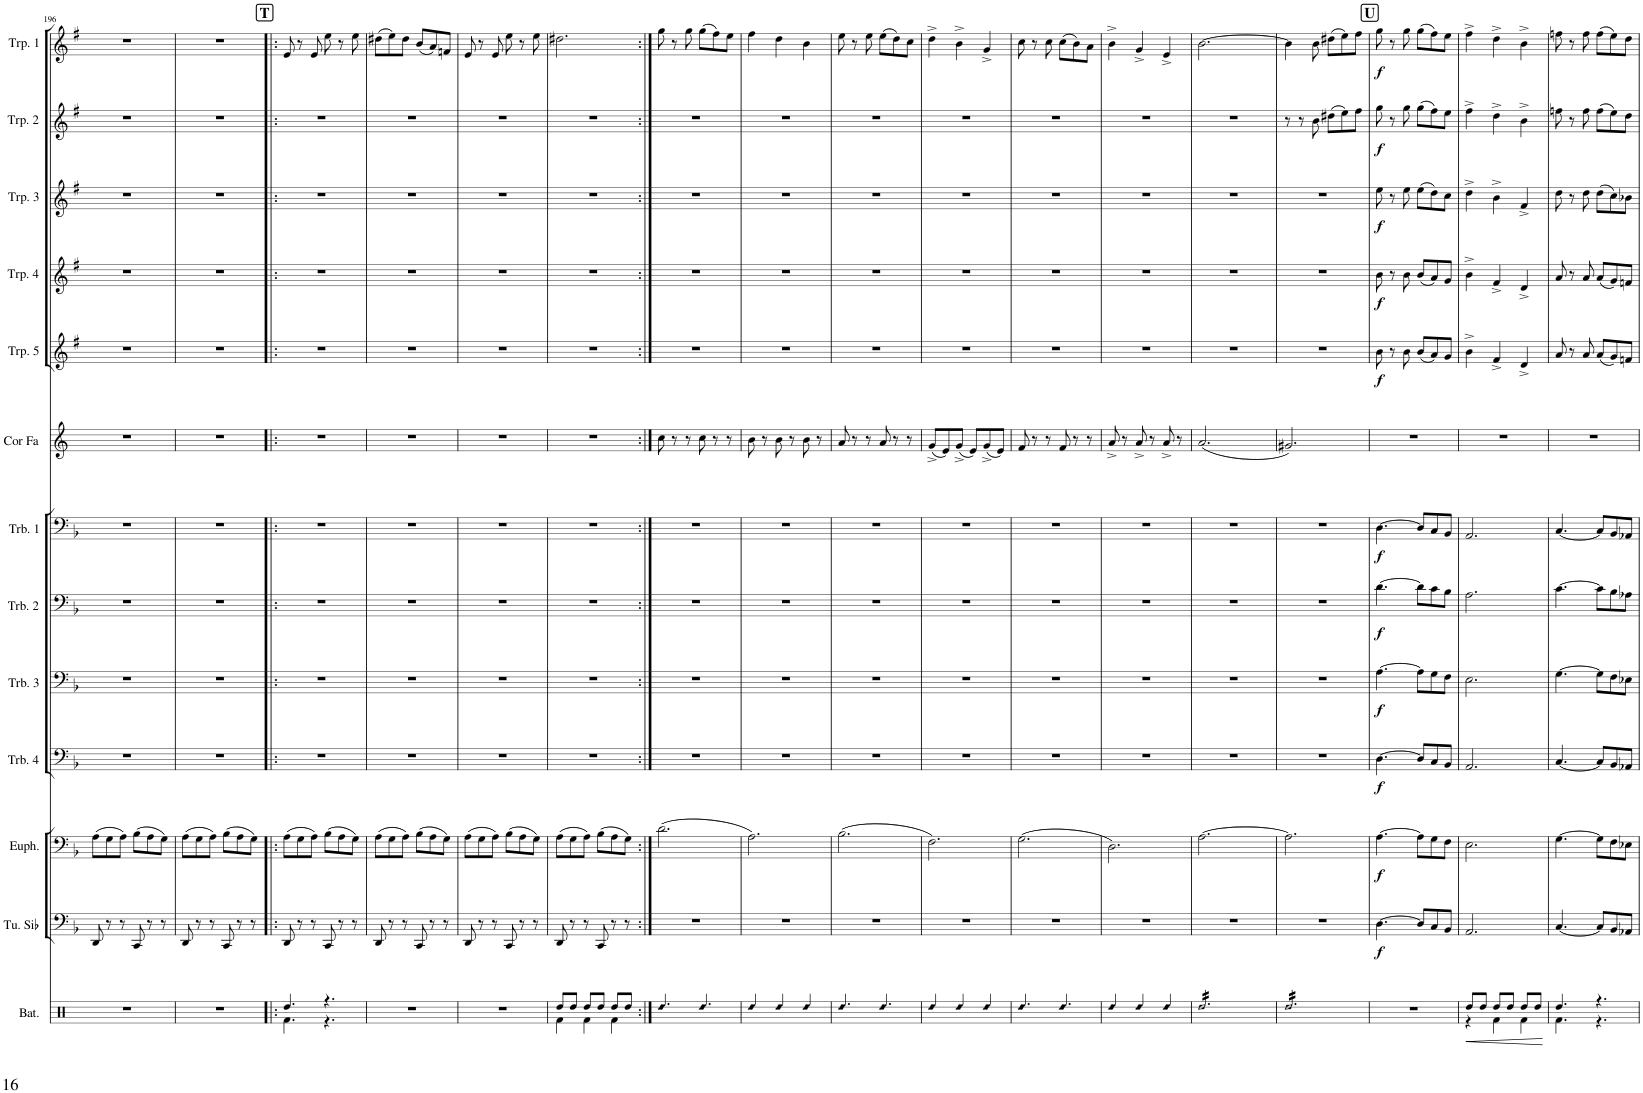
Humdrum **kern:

**kern	**kern	**dynam	**kern	**dynam	**kern	**dynam	**kern	**dynam	**kern	**dynam	**kern	**dynam	**kern	**kern	**dynam	**kern	**dynam	**kern	**dynam	**kern	**dynam	**kern	**dynam
*part13	*part12	*part12	*part11	*part11	*part10	*part10	*part9	*part9	*part8	*part8	*part7	*part7	*part6	*part5	*part5	*part4	*part4	*part3	*part3	*part2	*part2	*part1	*part1
*staff13	*staff12	*staff12	*staff11	*staff11	*staff10	*staff10	*staff9	*staff9	*staff8	*staff8	*staff7	*staff7	*staff6	*staff5	*staff5	*staff4	*staff4	*staff3	*staff3	*staff2	*staff2	*staff1	*staff1
*I"Batterie	*I"Tuba en Sib	*	*I"Euphonium	*	*I"Trombone 4	*	*I"Trombone 3	*	*I"Trombone 2	*	*I"Trombone 1	*	*I"Cor en Fa	*I"Trompette 5	*	*I"Trompette 4	*	*I"Trompette 3	*	*I"Trompette 2	*	*I"Trompette 1	*
*I'Bat.	*I'Tu. Sib	*	*I'Euph.	*	*I'Trb. 4	*	*I'Trb. 3	*	*I'Trb. 2	*	*I'Trb. 1	*	*I'Cor Fa	*I'Trp. 5	*	*I'Trp. 4	*	*I'Trp. 3	*	*I'Trp. 2	*	*I'Trp. 1	*
!!LO:PB:g=z
*clefX	*clefF4	*	*clefF4	*	*clefF4	*	*clefF4	*	*clefF4	*	*clefF4	*	*clefG2	*clefG2	*	*clefG2	*	*clefG2	*	*clefG2	*	*clefG2	*
*	*	*	*	*	*	*	*	*	*	*	*	*	*Trd4c7	*Trd1c2	*	*Trd1c2	*	*Trd1c2	*	*Trd1c2	*	*Trd1c2	*
*k[]	*k[b-]	*	*k[b-]	*	*k[b-]	*	*k[b-]	*	*k[b-]	*	*k[b-]	*	*k[]	*k[f#]	*	*k[f#]	*	*k[f#]	*	*k[f#]	*	*k[f#]	*
*M6/8	*M6/8	*	*M6/8	*	*M6/8	*	*M6/8	*	*M6/8	*	*M6/8	*	*M6/8	*M6/8	*	*M6/8	*	*M6/8	*	*M6/8	*	*M6/8	*
=196	=196	=196	=196	=196	=196	=196	=196	=196	=196	=196	=196	=196	=196	=196	=196	=196	=196	=196	=196	=196	=196	=196	=196
2.r	8DD/	.	(8A\L	.	2.r	.	2.r	.	2.r	.	2.r	.	2.r	2.r	.	2.r	.	2.r	.	2.r	.	2.r	.
.	8r	.	8G\	.	.	.	.	.	.	.	.	.	.	.	.	.	.	.	.	.	.	.	.
.	8r	.	8A\J)	.	.	.	.	.	.	.	.	.	.	.	.	.	.	.	.	.	.	.	.
.	8CC/	.	(8B-\L	.	.	.	.	.	.	.	.	.	.	.	.	.	.	.	.	.	.	.	.
.	8r	.	8A\	.	.	.	.	.	.	.	.	.	.	.	.	.	.	.	.	.	.	.	.
.	8r	.	8G\J)	.	.	.	.	.	.	.	.	.	.	.	.	.	.	.	.	.	.	.	.
=197	=197	=197	=197	=197	=197	=197	=197	=197	=197	=197	=197	=197	=197	=197	=197	=197	=197	=197	=197	=197	=197	=197	=197
2.r	8DD/	.	(8A\L	.	2.r	.	2.r	.	2.r	.	2.r	.	2.r	2.r	.	2.r	.	2.r	.	2.r	.	2.r	.
.	8r	.	8G\	.	.	.	.	.	.	.	.	.	.	.	.	.	.	.	.	.	.	.	.
.	8r	.	8A\J)	.	.	.	.	.	.	.	.	.	.	.	.	.	.	.	.	.	.	.	.
.	8CC/	.	(8B-\L	.	.	.	.	.	.	.	.	.	.	.	.	.	.	.	.	.	.	.	.
.	8r	.	8A\	.	.	.	.	.	.	.	.	.	.	.	.	.	.	.	.	.	.	.	.
.	8r	.	8G\J)	.	.	.	.	.	.	.	.	.	.	.	.	.	.	.	.	.	.	.	.
!!LO:REH:place=s1:a:B:cj:fs=14:t=T
=198!|:	=198!|:	=198!|:	=198!|:	=198!|:	=198!|:	=198!|:	=198!|:	=198!|:	=198!|:	=198!|:	=198!|:	=198!|:	=198!|:	=198!|:	=198!|:	=198!|:	=198!|:	=198!|:	=198!|:	=198!|:	=198!|:	=198!|:	=198!|:
*^	*	*	*	*	*	*	*	*	*	*	*	*	*	*	*	*	*	*	*	*	*	*	*
4.Rdd/	4.Rf\	8DD/	.	(8A\L	.	2.r	.	2.r	.	2.r	.	2.r	.	2.r	2.r	.	2.r	.	2.r	.	2.r	.	8e/	.
.	.	8r	.	8G\	.	.	.	.	.	.	.	.	.	.	.	.	.	.	.	.	.	.	8r	.
.	.	8r	.	8A\J)	.	.	.	.	.	.	.	.	.	.	.	.	.	.	.	.	.	.	8e/	.
4.r	4.r	8CC/	.	(8B-\L	.	.	.	.	.	.	.	.	.	.	.	.	.	.	.	.	.	.	8ee\	.
.	.	8r	.	8A\	.	.	.	.	.	.	.	.	.	.	.	.	.	.	.	.	.	.	8r	.
.	.	8r	.	8G\J)	.	.	.	.	.	.	.	.	.	.	.	.	.	.	.	.	.	.	8ee\	.
*v	*v	*	*	*	*	*	*	*	*	*	*	*	*	*	*	*	*	*	*	*	*	*	*	*
=199	=199	=199	=199	=199	=199	=199	=199	=199	=199	=199	=199	=199	=199	=199	=199	=199	=199	=199	=199	=199	=199	=199	=199
2.r	8DD/	.	(8A\L	.	2.r	.	2.r	.	2.r	.	2.r	.	2.r	2.r	.	2.r	.	2.r	.	2.r	.	(8dd#X\L	.
.	8r	.	8G\	.	.	.	.	.	.	.	.	.	.	.	.	.	.	.	.	.	.	8ee\)	.
.	8r	.	8A\J)	.	.	.	.	.	.	.	.	.	.	.	.	.	.	.	.	.	.	8dd#\J	.
.	8CC/	.	(8B-\L	.	.	.	.	.	.	.	.	.	.	.	.	.	.	.	.	.	.	(8b/L	.
.	8r	.	8A\	.	.	.	.	.	.	.	.	.	.	.	.	.	.	.	.	.	.	8a/)	.
.	8r	.	8G\J)	.	.	.	.	.	.	.	.	.	.	.	.	.	.	.	.	.	.	8fn/J	.
=200	=200	=200	=200	=200	=200	=200	=200	=200	=200	=200	=200	=200	=200	=200	=200	=200	=200	=200	=200	=200	=200	=200	=200
2.r	8DD/	.	(8A\L	.	2.r	.	2.r	.	2.r	.	2.r	.	2.r	2.r	.	2.r	.	2.r	.	2.r	.	8e/	.
.	8r	.	8G\	.	.	.	.	.	.	.	.	.	.	.	.	.	.	.	.	.	.	8r	.
.	8r	.	8A\J)	.	.	.	.	.	.	.	.	.	.	.	.	.	.	.	.	.	.	8e/	.
.	8CC/	.	(8B-\L	.	.	.	.	.	.	.	.	.	.	.	.	.	.	.	.	.	.	8ee\	.
.	8r	.	8A\	.	.	.	.	.	.	.	.	.	.	.	.	.	.	.	.	.	.	8r	.
.	8r	.	8G\J)	.	.	.	.	.	.	.	.	.	.	.	.	.	.	.	.	.	.	8ee\	.
=201	=201	=201	=201	=201	=201	=201	=201	=201	=201	=201	=201	=201	=201	=201	=201	=201	=201	=201	=201	=201	=201	=201	=201
*^	*	*	*	*	*	*	*	*	*	*	*	*	*	*	*	*	*	*	*	*	*	*	*
8Rdd/L	4Rf\	8DD/	.	(8A\L	.	2.r	.	2.r	.	2.r	.	2.r	.	2.r	2.r	.	2.r	.	2.r	.	2.r	.	2.dd#X\	.
8Rdd/J	.	8r	.	8G\	.	.	.	.	.	.	.	.	.	.	.	.	.	.	.	.	.	.	.	.
8Rdd/L	4Rf\	8r	.	8A\J)	.	.	.	.	.	.	.	.	.	.	.	.	.	.	.	.	.	.	.	.
8Rdd/J	.	8CC/	.	(8B-\L	.	.	.	.	.	.	.	.	.	.	.	.	.	.	.	.	.	.	.	.
8Rdd/L	4Rf\	8r	.	8A\	.	.	.	.	.	.	.	.	.	.	.	.	.	.	.	.	.	.	.	.
8Rdd/J	.	8r	.	8G\J)	.	.	.	.	.	.	.	.	.	.	.	.	.	.	.	.	.	.	.	.
*v	*v	*	*	*	*	*	*	*	*	*	*	*	*	*	*	*	*	*	*	*	*	*	*	*
=202:|!	=202:|!	=202:|!	=202:|!	=202:|!	=202:|!	=202:|!	=202:|!	=202:|!	=202:|!	=202:|!	=202:|!	=202:|!	=202:|!	=202:|!	=202:|!	=202:|!	=202:|!	=202:|!	=202:|!	=202:|!	=202:|!	=202:|!	=202:|!
!LO:N:head=diamond	!	!	!	!	!	!	!	!	!	!	!	!	!	!	!	!	!	!	!	!	!	!	!
4.Rdd/	2.r	.	(2.d\	.	2.r	.	2.r	.	2.r	.	2.r	.	8cc\	2.r	.	2.r	.	2.r	.	2.r	.	8gg\	.
.	.	.	.	.	.	.	.	.	.	.	.	.	8r	.	.	.	.	.	.	.	.	8r	.
.	.	.	.	.	.	.	.	.	.	.	.	.	8r	.	.	.	.	.	.	.	.	8gg\	.
!LO:N:head=diamond	!	!	!	!	!	!	!	!	!	!	!	!	!	!	!	!	!	!	!	!	!	!	!
4.Rdd/	.	.	.	.	.	.	.	.	.	.	.	.	8cc\	.	.	.	.	.	.	.	.	(8gg\L	.
.	.	.	.	.	.	.	.	.	.	.	.	.	8r	.	.	.	.	.	.	.	.	8ff#\)	.
.	.	.	.	.	.	.	.	.	.	.	.	.	8r	.	.	.	.	.	.	.	.	8ee\J	.
=203	=203	=203	=203	=203	=203	=203	=203	=203	=203	=203	=203	=203	=203	=203	=203	=203	=203	=203	=203	=203	=203	=203	=203
!LO:N:head=diamond	!	!	!	!	!	!	!	!	!	!	!	!	!	!	!	!	!	!	!	!	!	!	!
4Rdd/	2.r	.	2.A\)	.	2.r	.	2.r	.	2.r	.	2.r	.	8b\	2.r	.	2.r	.	2.r	.	2.r	.	4ff#\	.
.	.	.	.	.	.	.	.	.	.	.	.	.	8r	.	.	.	.	.	.	.	.	.	.
!LO:N:head=diamond	!	!	!	!	!	!	!	!	!	!	!	!	!	!	!	!	!	!	!	!	!	!	!
4Rdd/	.	.	.	.	.	.	.	.	.	.	.	.	8b\	.	.	.	.	.	.	.	.	4dd\	.
.	.	.	.	.	.	.	.	.	.	.	.	.	8r	.	.	.	.	.	.	.	.	.	.
!LO:N:head=diamond	!	!	!	!	!	!	!	!	!	!	!	!	!	!	!	!	!	!	!	!	!	!	!
4Rdd/	.	.	.	.	.	.	.	.	.	.	.	.	8b\	.	.	.	.	.	.	.	.	4b\	.
.	.	.	.	.	.	.	.	.	.	.	.	.	8r	.	.	.	.	.	.	.	.	.	.
=204	=204	=204	=204	=204	=204	=204	=204	=204	=204	=204	=204	=204	=204	=204	=204	=204	=204	=204	=204	=204	=204	=204	=204
!LO:N:head=diamond	!	!	!	!	!	!	!	!	!	!	!	!	!	!	!	!	!	!	!	!	!	!	!
4.Rdd/	2.r	.	(2.B-\	.	2.r	.	2.r	.	2.r	.	2.r	.	8a/	2.r	.	2.r	.	2.r	.	2.r	.	8ee\	.
.	.	.	.	.	.	.	.	.	.	.	.	.	8r	.	.	.	.	.	.	.	.	8r	.
.	.	.	.	.	.	.	.	.	.	.	.	.	8r	.	.	.	.	.	.	.	.	8ee\	.
!LO:N:head=diamond	!	!	!	!	!	!	!	!	!	!	!	!	!	!	!	!	!	!	!	!	!	!	!
4.Rdd/	.	.	.	.	.	.	.	.	.	.	.	.	8a/	.	.	.	.	.	.	.	.	(8ee\L	.
.	.	.	.	.	.	.	.	.	.	.	.	.	8r	.	.	.	.	.	.	.	.	8dd\)	.
.	.	.	.	.	.	.	.	.	.	.	.	.	8r	.	.	.	.	.	.	.	.	8cc\J	.
=205	=205	=205	=205	=205	=205	=205	=205	=205	=205	=205	=205	=205	=205	=205	=205	=205	=205	=205	=205	=205	=205	=205	=205
!LO:N:head=diamond	!	!	!	!	!	!	!	!	!	!	!	!	!	!	!	!	!	!	!	!	!	!	!
4Rdd/	2.r	.	2.F\)	.	2.r	.	2.r	.	2.r	.	2.r	.	(8g^/L	2.r	.	2.r	.	2.r	.	2.r	.	4dd^\	.
.	.	.	.	.	.	.	.	.	.	.	.	.	8e/)	.	.	.	.	.	.	.	.	.	.
!LO:N:head=diamond	!	!	!	!	!	!	!	!	!	!	!	!	!	!	!	!	!	!	!	!	!	!	!
4Rdd/	.	.	.	.	.	.	.	.	.	.	.	.	(8g^/J	.	.	.	.	.	.	.	.	4b^\	.
.	.	.	.	.	.	.	.	.	.	.	.	.	8e/L)	.	.	.	.	.	.	.	.	.	.
!LO:N:head=diamond	!	!	!	!	!	!	!	!	!	!	!	!	!	!	!	!	!	!	!	!	!	!	!
4Rdd/	.	.	.	.	.	.	.	.	.	.	.	.	(8g^/	.	.	.	.	.	.	.	.	4g^/	.
.	.	.	.	.	.	.	.	.	.	.	.	.	8e/J)	.	.	.	.	.	.	.	.	.	.
=206	=206	=206	=206	=206	=206	=206	=206	=206	=206	=206	=206	=206	=206	=206	=206	=206	=206	=206	=206	=206	=206	=206	=206
!LO:N:head=diamond	!	!	!	!	!	!	!	!	!	!	!	!	!	!	!	!	!	!	!	!	!	!	!
4.Rdd/	2.r	.	(2.G\	.	2.r	.	2.r	.	2.r	.	2.r	.	8f/	2.r	.	2.r	.	2.r	.	2.r	.	8cc\	.
.	.	.	.	.	.	.	.	.	.	.	.	.	8r	.	.	.	.	.	.	.	.	8r	.
.	.	.	.	.	.	.	.	.	.	.	.	.	8r	.	.	.	.	.	.	.	.	8cc\	.
!LO:N:head=diamond	!	!	!	!	!	!	!	!	!	!	!	!	!	!	!	!	!	!	!	!	!	!	!
4.Rdd/	.	.	.	.	.	.	.	.	.	.	.	.	8f/	.	.	.	.	.	.	.	.	(8cc\L	.
.	.	.	.	.	.	.	.	.	.	.	.	.	8r	.	.	.	.	.	.	.	.	8b\)	.
.	.	.	.	.	.	.	.	.	.	.	.	.	8r	.	.	.	.	.	.	.	.	8a\J	.
=207	=207	=207	=207	=207	=207	=207	=207	=207	=207	=207	=207	=207	=207	=207	=207	=207	=207	=207	=207	=207	=207	=207	=207
!LO:N:head=diamond	!	!	!	!	!	!	!	!	!	!	!	!	!	!	!	!	!	!	!	!	!	!	!
4Rdd/	2.r	.	2.D\)	.	2.r	.	2.r	.	2.r	.	2.r	.	8a^/	2.r	.	2.r	.	2.r	.	2.r	.	4b^\	.
.	.	.	.	.	.	.	.	.	.	.	.	.	8r	.	.	.	.	.	.	.	.	.	.
!LO:N:head=diamond	!	!	!	!	!	!	!	!	!	!	!	!	!	!	!	!	!	!	!	!	!	!	!
4Rdd/	.	.	.	.	.	.	.	.	.	.	.	.	8a^/	.	.	.	.	.	.	.	.	4g^/	.
.	.	.	.	.	.	.	.	.	.	.	.	.	8r	.	.	.	.	.	.	.	.	.	.
!LO:N:head=diamond	!	!	!	!	!	!	!	!	!	!	!	!	!	!	!	!	!	!	!	!	!	!	!
4Rdd/	.	.	.	.	.	.	.	.	.	.	.	.	8a^/	.	.	.	.	.	.	.	.	4e^/	.
.	.	.	.	.	.	.	.	.	.	.	.	.	8r	.	.	.	.	.	.	.	.	.	.
=208	=208	=208	=208	=208	=208	=208	=208	=208	=208	=208	=208	=208	=208	=208	=208	=208	=208	=208	=208	=208	=208	=208	=208
!LO:N:head=diamond	!	!	!	!	!	!	!	!	!	!	!	!	!	!	!	!	!	!	!	!	!	!	!
*tremolo	*	*	*	*	*	*	*	*	*	*	*	*	*	*	*	*	*	*	*	*	*	*	*
16Rdd/LL	2.r	.	[2.A\	.	2.r	.	2.r	.	2.r	.	2.r	.	(2.a/	2.r	.	2.r	.	2.r	.	2.r	.	[2.b\	.
16Rdd/	.	.	.	.	.	.	.	.	.	.	.	.	.	.	.	.	.	.	.	.	.	.	.
16Rdd/	.	.	.	.	.	.	.	.	.	.	.	.	.	.	.	.	.	.	.	.	.	.	.
16Rdd/	.	.	.	.	.	.	.	.	.	.	.	.	.	.	.	.	.	.	.	.	.	.	.
16Rdd/	.	.	.	.	.	.	.	.	.	.	.	.	.	.	.	.	.	.	.	.	.	.	.
16Rdd/	.	.	.	.	.	.	.	.	.	.	.	.	.	.	.	.	.	.	.	.	.	.	.
16Rdd/	.	.	.	.	.	.	.	.	.	.	.	.	.	.	.	.	.	.	.	.	.	.	.
16Rdd/	.	.	.	.	.	.	.	.	.	.	.	.	.	.	.	.	.	.	.	.	.	.	.
16Rdd/	.	.	.	.	.	.	.	.	.	.	.	.	.	.	.	.	.	.	.	.	.	.	.
16Rdd/	.	.	.	.	.	.	.	.	.	.	.	.	.	.	.	.	.	.	.	.	.	.	.
16Rdd/	.	.	.	.	.	.	.	.	.	.	.	.	.	.	.	.	.	.	.	.	.	.	.
16Rdd/JJ	.	.	.	.	.	.	.	.	.	.	.	.	.	.	.	.	.	.	.	.	.	.	.
=209	=209	=209	=209	=209	=209	=209	=209	=209	=209	=209	=209	=209	=209	=209	=209	=209	=209	=209	=209	=209	=209	=209	=209
!LO:N:head=diamond	!	!	!	!	!	!	!	!	!	!	!	!	!	!	!	!	!	!	!	!	!	!	!
16Rdd/LL	2.r	.	2.A\]	.	2.r	.	2.r	.	2.r	.	2.r	.	2.g#X/)	2.r	.	2.r	.	2.r	.	8r	.	4b\]	.
16Rdd/	.	.	.	.	.	.	.	.	.	.	.	.	.	.	.	.	.	.	.	.	.	.	.
16Rdd/	.	.	.	.	.	.	.	.	.	.	.	.	.	.	.	.	.	.	.	8r	.	.	.
16Rdd/	.	.	.	.	.	.	.	.	.	.	.	.	.	.	.	.	.	.	.	.	.	.	.
16Rdd/	.	.	.	.	.	.	.	.	.	.	.	.	.	.	.	.	.	.	.	8b\	.	8b\	.
16Rdd/	.	.	.	.	.	.	.	.	.	.	.	.	.	.	.	.	.	.	.	.	.	.	.
16Rdd/	.	.	.	.	.	.	.	.	.	.	.	.	.	.	.	.	.	.	.	(8dd#X\L	.	(8dd#X\L	.
16Rdd/	.	.	.	.	.	.	.	.	.	.	.	.	.	.	.	.	.	.	.	.	.	.	.
16Rdd/	.	.	.	.	.	.	.	.	.	.	.	.	.	.	.	.	.	.	.	8ee\)	.	8ee\)	.
16Rdd/	.	.	.	.	.	.	.	.	.	.	.	.	.	.	.	.	.	.	.	.	.	.	.
16Rdd/	.	.	.	.	.	.	.	.	.	.	.	.	.	.	.	.	.	.	.	8ff#\J	.	8ff#\J	.
16Rdd/JJ	.	.	.	.	.	.	.	.	.	.	.	.	.	.	.	.	.	.	.	.	.	.	.
*Xtremolo	*	*	*	*	*	*	*	*	*	*	*	*	*	*	*	*	*	*	*	*	*	*	*
!!LO:REH:place=s1:a:B:cj:fs=14:t=U
=210	=210	=210	=210	=210	=210	=210	=210	=210	=210	=210	=210	=210	=210	=210	=210	=210	=210	=210	=210	=210	=210	=210	=210
!	!	!LO:DY:b	!	!LO:DY:b	!	!LO:DY:b	!	!LO:DY:b	!	!LO:DY:b	!	!LO:DY:b	!	!	!LO:DY:b	!	!LO:DY:b	!	!LO:DY:b	!	!LO:DY:b	!	!LO:DY:b
2.r	[4.D\	f	[4.A\	f	[4.D\	f	[4.A\	f	[4.d\	f	[4.D\	f	2.r	8b\	f	8b\	f	8ee\	f	8gg\	f	8gg\	f
.	.	.	.	.	.	.	.	.	.	.	.	.	.	8r	.	8r	.	8r	.	8r	.	8r	.
.	.	.	.	.	.	.	.	.	.	.	.	.	.	8b\	.	8b\	.	8ee\	.	8gg\	.	8gg\	.
.	8D/L]	.	8A\L]	.	8D/L]	.	8A\L]	.	8d\L]	.	8D/L]	.	.	(8b/L	.	(8b/L	.	(8ee\L	.	(8gg\L	.	(8gg\L	.
.	8C/	.	8G\	.	8C/	.	8G\	.	8c\	.	8C/	.	.	8a/)	.	8a/)	.	8dd\)	.	8ff#\)	.	8ff#\)	.
.	8BB-/J	.	8F\J	.	8BB-/J	.	8F\J	.	8B-\J	.	8BB-/J	.	.	8g/J	.	8g/J	.	8cc\J	.	8ee\J	.	8ee\J	.
=211	=211	=211	=211	=211	=211	=211	=211	=211	=211	=211	=211	=211	=211	=211	=211	=211	=211	=211	=211	=211	=211	=211	=211
*^	*	*	*	*	*	*	*	*	*	*	*	*	*	*	*	*	*	*	*	*	*	*	*
8Rdd/L	4r	2.AA/	.	2.E\	.	2.AA/	.	2.E\	.	2.A\	.	2.AA/	.	2.r	4b^\	.	4b^\	.	4dd^\	.	4ff#^\	.	4ff#^\	.
8Rdd/J	.	.	.	.	.	.	.	.	.	.	.	.	.	.	.	.	.	.	.	.	.	.	.	.
8Rdd/L	4Rf\	.	.	.	.	.	.	.	.	.	.	.	.	.	4f#^/	.	4f#^/	.	4b^\	.	4dd^\	.	4dd^\	.
8Rdd/J	.	.	.	.	.	.	.	.	.	.	.	.	.	.	.	.	.	.	.	.	.	.	.	.
8Rdd/L	4Rf\	.	.	.	.	.	.	.	.	.	.	.	.	.	4d^/	.	4d^/	.	4f#^/	.	4b^\	.	4b^\	.
8Rdd/J	.	.	.	.	.	.	.	.	.	.	.	.	.	.	.	.	.	.	.	.	.	.	.	.
=212	=212	=212	=212	=212	=212	=212	=212	=212	=212	=212	=212	=212	=212	=212	=212	=212	=212	=212	=212	=212	=212	=212	=212	=212
4.Rdd/	4.Rf\	[4.C/	.	[4.G\	.	[4.C/	.	[4.G\	.	[4.c\	.	[4.C/	.	2.r	8a/	.	8a/	.	8dd\	.	8ffn\	.	8ffn\	.
.	.	.	.	.	.	.	.	.	.	.	.	.	.	.	8r	.	8r	.	8r	.	8r	.	8r	.
.	.	.	.	.	.	.	.	.	.	.	.	.	.	.	8a/	.	8a/	.	8dd\	.	8ff\	.	8ff\	.
4.r	4.r	8C/L]	.	8G\L]	.	8C/L]	.	8G\L]	.	8c\L]	.	8C/L]	.	.	(8a/L	.	(8a/L	.	(8dd\L	.	(8ff\L	.	(8ff\L	.
.	.	8BB-/	.	8F\	.	8BB-/	.	8F\	.	8B-\	.	8BB-/	.	.	8g/)	.	8g/)	.	8cc\)	.	8ee\)	.	8ee\)	.
.	.	8AA-X/J	.	8E-X\J	.	8AA-X/J	.	8E-X\J	.	8A-X\J	.	8AA-X/J	.	.	8fn/J	.	8fn/J	.	8b-X\J	.	8dd\J	.	8dd\J	.
*v	*v	*	*	*	*	*	*	*	*	*	*	*	*	*	*	*	*	*	*	*	*	*	*	*
=	=	=	=	=	=	=	=	=	=	=	=	=	=	=	=	=	=	=	=	=	=	=	=
*-	*-	*-	*-	*-	*-	*-	*-	*-	*-	*-	*-	*-	*-	*-	*-	*-	*-	*-	*-	*-	*-	*-	*-
